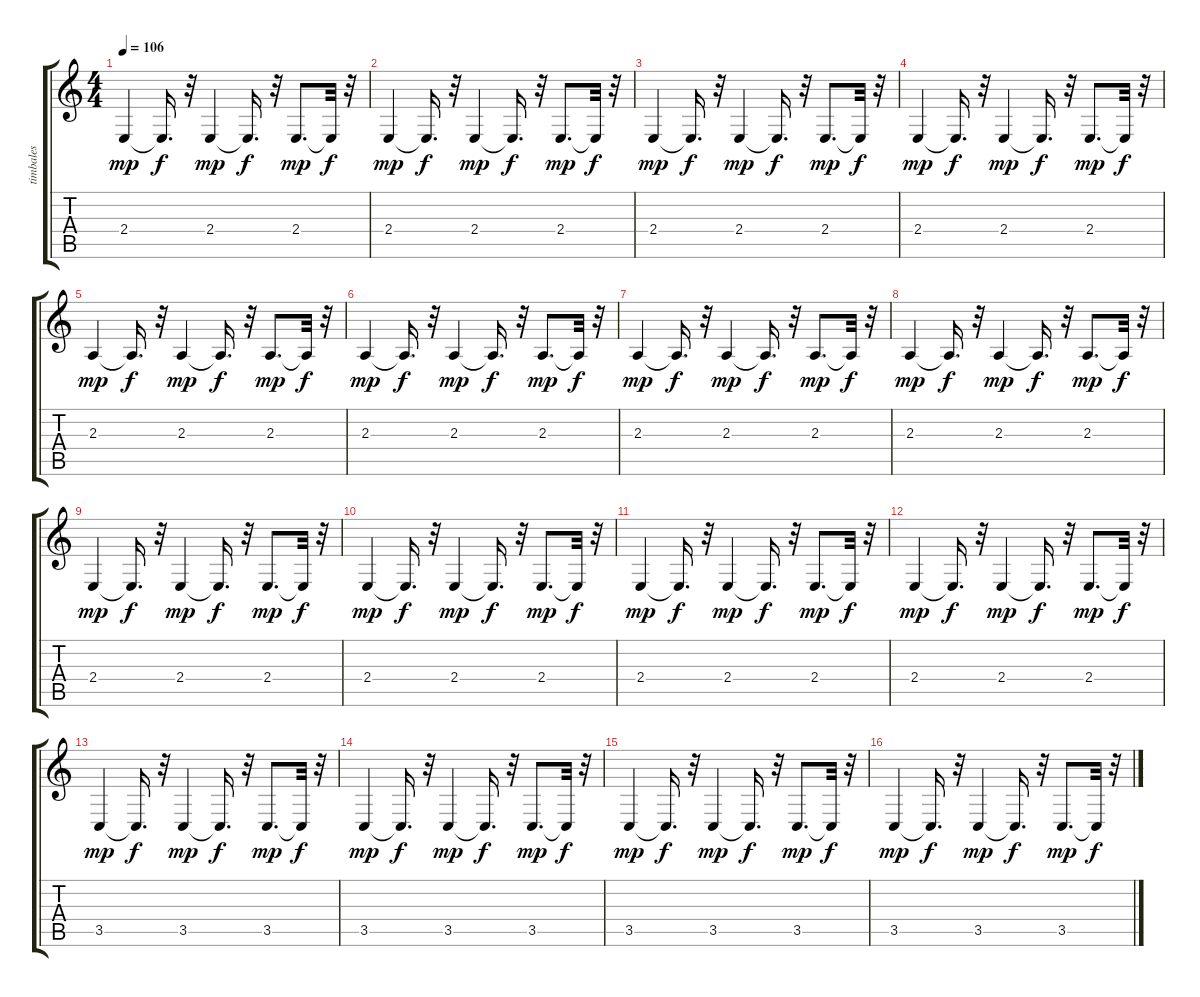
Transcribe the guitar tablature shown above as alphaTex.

\track ("timbales" "timbales") {instrument timpani}
\staff {score tabs}
\tuning (E4 B3 G3 D3 A2 E2) {hide}
\ts (4 4)
\tempo 106
\clef g2
\ks c
2.4.4{dy mp instrument timpani} 2.4{t}.16{d dy f} r.32 2.4.4{dy mp} 2.4{t}.16{d dy f} r.32 2.4.8{d dy mp} 2.4{t}.32{dy f} r.32 |
2.4.4{dy mp} 2.4{t}.16{d dy f} r.32 2.4.4{dy mp} 2.4{t}.16{d dy f} r.32 2.4.8{d dy mp} 2.4{t}.32{dy f} r.32 |
2.4.4{dy mp} 2.4{t}.16{d dy f} r.32 2.4.4{dy mp} 2.4{t}.16{d dy f} r.32 2.4.8{d dy mp} 2.4{t}.32{dy f} r.32 |
2.4.4{dy mp} 2.4{t}.16{d dy f} r.32 2.4.4{dy mp} 2.4{t}.16{d dy f} r.32 2.4.8{d dy mp} 2.4{t}.32{dy f} r.32 |
2.3.4{dy mp} 2.3{t}.16{d dy f} r.32 2.3.4{dy mp} 2.3{t}.16{d dy f} r.32 2.3.8{d dy mp} 2.3{t}.32{dy f} r.32 |
2.3.4{dy mp} 2.3{t}.16{d dy f} r.32 2.3.4{dy mp} 2.3{t}.16{d dy f} r.32 2.3.8{d dy mp} 2.3{t}.32{dy f} r.32 |
2.3.4{dy mp} 2.3{t}.16{d dy f} r.32 2.3.4{dy mp} 2.3{t}.16{d dy f} r.32 2.3.8{d dy mp} 2.3{t}.32{dy f} r.32 |
2.3.4{dy mp} 2.3{t}.16{d dy f} r.32 2.3.4{dy mp} 2.3{t}.16{d dy f} r.32 2.3.8{d dy mp} 2.3{t}.32{dy f} r.32 |
2.4.4{dy mp} 2.4{t}.16{d dy f} r.32 2.4.4{dy mp} 2.4{t}.16{d dy f} r.32 2.4.8{d dy mp} 2.4{t}.32{dy f} r.32 |
2.4.4{dy mp} 2.4{t}.16{d dy f} r.32 2.4.4{dy mp} 2.4{t}.16{d dy f} r.32 2.4.8{d dy mp} 2.4{t}.32{dy f} r.32 |
2.4.4{dy mp} 2.4{t}.16{d dy f} r.32 2.4.4{dy mp} 2.4{t}.16{d dy f} r.32 2.4.8{d dy mp} 2.4{t}.32{dy f} r.32 |
2.4.4{dy mp} 2.4{t}.16{d dy f} r.32 2.4.4{dy mp} 2.4{t}.16{d dy f} r.32 2.4.8{d dy mp} 2.4{t}.32{dy f} r.32 |
3.5.4{dy mp} 3.5{t}.16{d dy f} r.32 3.5.4{dy mp} 3.5{t}.16{d dy f} r.32 3.5.8{d dy mp} 3.5{t}.32{dy f} r.32 |
3.5.4{dy mp} 3.5{t}.16{d dy f} r.32 3.5.4{dy mp} 3.5{t}.16{d dy f} r.32 3.5.8{d dy mp} 3.5{t}.32{dy f} r.32 |
3.5.4{dy mp} 3.5{t}.16{d dy f} r.32 3.5.4{dy mp} 3.5{t}.16{d dy f} r.32 3.5.8{d dy mp} 3.5{t}.32{dy f} r.32 |
3.5.4{dy mp} 3.5{t}.16{d dy f} r.32 3.5.4{dy mp} 3.5{t}.16{d dy f} r.32 3.5.8{d dy mp} 3.5{t}.32{dy f} r.32
